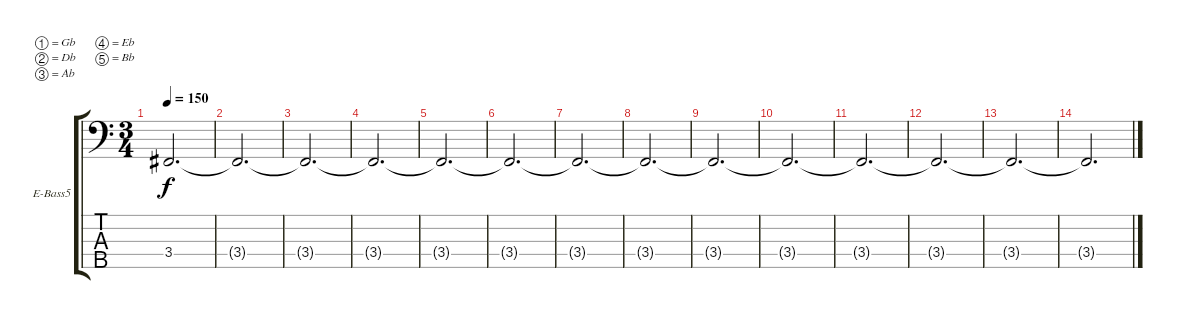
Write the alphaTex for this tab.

\defaultSystemsLayout 4
\bracketExtendMode groupsimilarinstruments
\firstSystemTrackNameOrientation horizontal
\otherSystemsTrackNameOrientation horizontal
\track ("Brian" "E-Bass5") {instrument electricbassfinger}
\staff {score tabs}
\tuning (Gb2 Db2 Ab1 Eb1 Bb0)
\ts (3 4)
\tempo 150
\clef f4
\ks c
3.4{t}.2{d dy f} |
3.4{t}.2{d} |
3.4{t}.2{d} |
3.4{t}.2{d} |
3.4{t}.2{d} |
3.4{t}.2{d} |
3.4{t}.2{d} |
3.4{t}.2{d} |
3.4{t}.2{d} |
3.4{t}.2{d} |
3.4{t}.2{d} |
3.4{t}.2{d} |
3.4{t}.2{d} |
3.4{t}.2{d}
